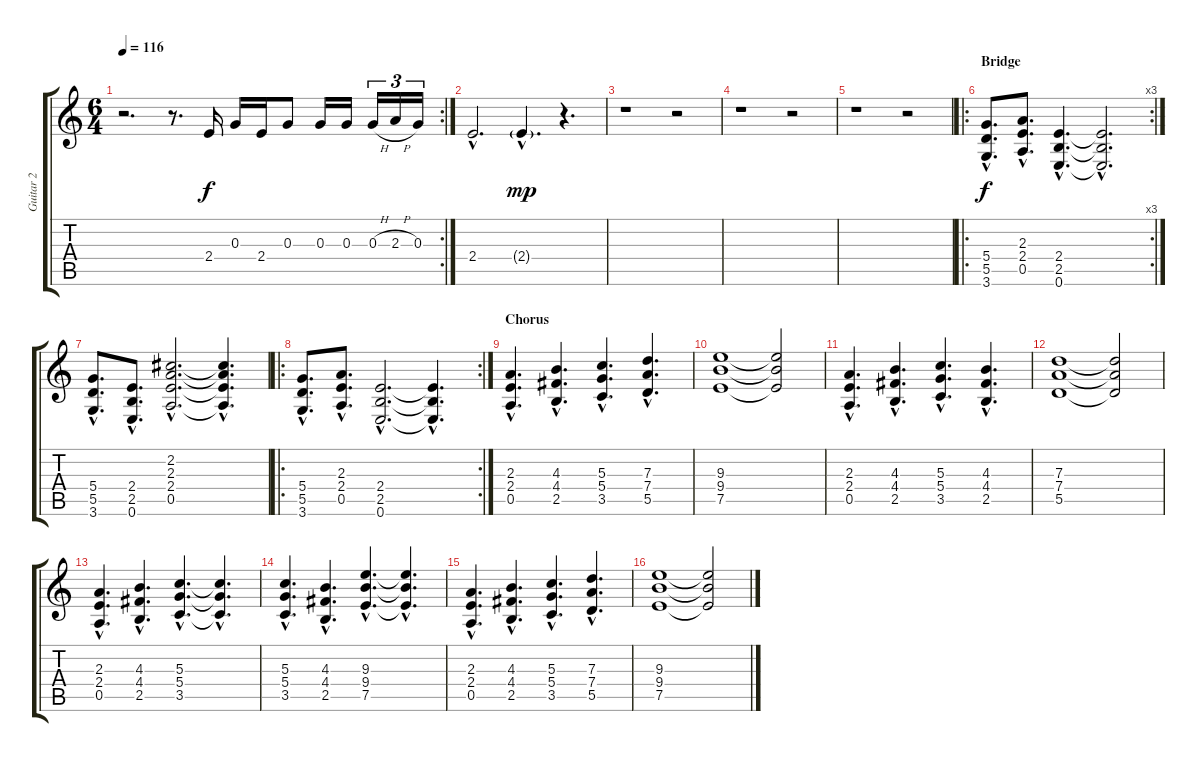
\track ("Guitar 2" "Guitar 2") {instrument distortionguitar}
\staff {score tabs}
\tuning (E4 B3 G3 D3 A2 E2) {hide}
\rc 2
\ts (6 4)
\tempo 116
\clef g2
\ks c
r.2{d dy mp} r.8{d} 2.4.16{dy f} 0.3.16 2.4.16 0.3.8 0.3.16 0.3.16 0.3{h}.16{tu (3 2)} 2.3{h}.16{tu (3 2)} 0.3.16{tu (3 2)} |
2.4{hac}.2{d} 2.4{g hac}.4{d dy mp} r.4{d} |
r.1 r.2 |
r.1 r.2 |
r.1 r.2 |
\ro
\rc 3
\section ("" "Bridge")
(5.4{hac} 5.5{hac} 3.6{hac}).8{d dy f} (2.3{hac} 2.4{hac} 0.5{hac}).8{d} (2.4{hac} 2.5{hac} 0.6{hac}).4{d} (2.4{hac t} 2.5{hac t} 0.6{hac t}).2{d} |
(5.4{hac} 5.5{hac} 3.6{hac}).8{d} (2.4{hac} 2.5{hac} 0.6{hac}).8{d} (2.2{hac} 2.3{hac} 2.4{hac} 0.5{hac}).2{d} (2.2{hac t} 2.3{hac t} 2.4{hac t} 0.5{hac t}).4{d} |
\ro
\rc 2
(5.4{hac} 5.5{hac} 3.6{hac}).8{d} (2.3{hac} 2.4{hac} 0.5{hac}).8{d} (2.4{hac} 2.5{hac} 0.6{hac}).2{d} (2.4{hac t} 2.5{hac t} 0.6{hac t}).4{d} |
\section ("" "Chorus")
(2.3{hac} 2.4{hac} 0.5{hac}).4{d} (4.3{hac} 4.4{hac} 2.5{hac}).4{d} (5.3{hac} 5.4{hac} 3.5{hac}).4{d} (7.3{hac} 7.4{hac} 5.5{hac}).4{d} |
(9.3 9.4 7.5).1 (9.3{t} 9.4{t} 7.5{t}).2 |
(2.3{hac} 2.4{hac} 0.5{hac}).4{d} (4.3{hac} 4.4{hac} 2.5{hac}).4{d} (5.3{hac} 5.4{hac} 3.5{hac}).4{d} (4.3{hac} 4.4{hac} 2.5{hac}).4{d} |
(7.3 7.4 5.5).1 (7.3{t} 7.4{t} 5.5{t}).2 |
(2.3{hac} 2.4{hac} 0.5{hac}).4{d} (4.3{hac} 4.4{hac} 2.5{hac}).4{d} (5.3{hac} 5.4{hac} 3.5{hac}).4{d} (5.3{hac t} 5.4{hac t} 3.5{hac t}).4{d} |
(5.3{hac} 5.4{hac} 3.5{hac}).4{d} (4.3{hac} 4.4{hac} 2.5{hac}).4{d} (9.3{hac} 9.4{hac} 7.5{hac}).4{d} (9.3{hac t} 9.4{hac t} 7.5{hac t}).4{d} |
(2.3{hac} 2.4{hac} 0.5{hac}).4{d} (4.3{hac} 4.4{hac} 2.5{hac}).4{d} (5.3{hac} 5.4{hac} 3.5{hac}).4{d} (7.3{hac} 7.4{hac} 5.5{hac}).4{d} |
(9.3 9.4 7.5).1 (9.3{t} 9.4{t} 7.5{t}).2
